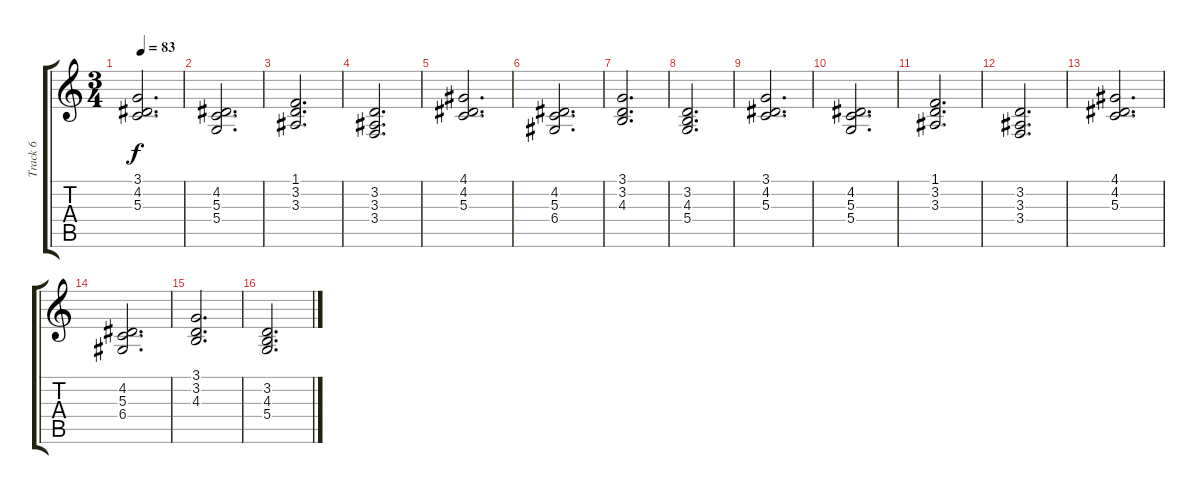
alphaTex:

\track ("Track 6" "Track 6") {instrument stringensemble2}
\staff {score tabs}
\tuning (E4 B3 G3 D3 A2 E2) {hide}
\ts (3 4)
\tempo 83
\clef g2
\ks c
(3.1 4.2 5.3).2{d dy f} |
(4.2 5.3 5.4).2{d} |
(1.1 3.2 3.3).2{d} |
(3.2 3.3 3.4).2{d} |
(4.1 4.2 5.3).2{d} |
(4.2 5.3 6.4).2{d} |
(3.1 3.2 4.3).2{d} |
(3.2 4.3 5.4).2{d} |
(3.1 4.2 5.3).2{d} |
(4.2 5.3 5.4).2{d} |
(1.1 3.2 3.3).2{d} |
(3.2 3.3 3.4).2{d} |
(4.1 4.2 5.3).2{d} |
(4.2 5.3 6.4).2{d} |
(3.1 3.2 4.3).2{d} |
(3.2 4.3 5.4).2{d}
